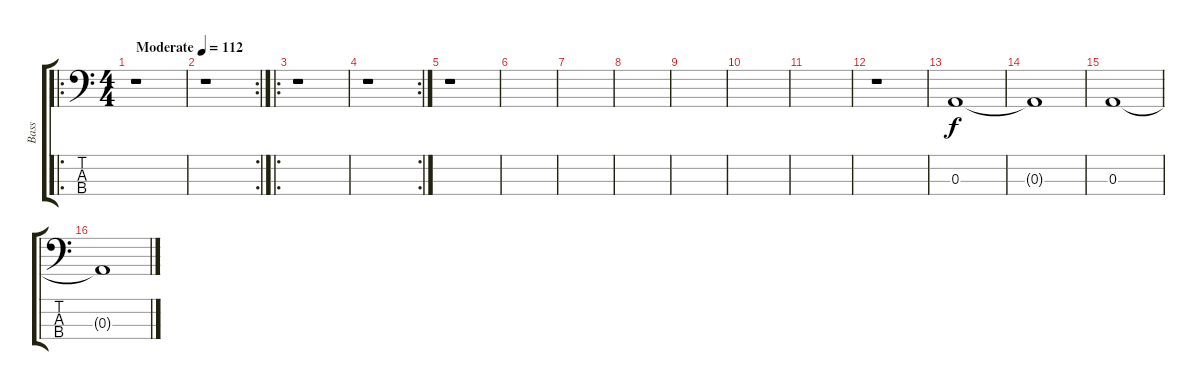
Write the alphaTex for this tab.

\track ("Bass" "Bass") {instrument electricbassfinger}
\staff {score tabs}
\tuning (G2 D2 A1 E1) {hide}
\ro
\ts (4 4)
\tempo (112 "Moderate")
\clef f4
\ks c
r.1{dy f instrument electricbassfinger} |
\rc 2
r.1 |
\ro
r.1 |
\rc 2
r.1 |
r.1 |
|
|
|
|
|
|
r.1 |
0.3.1 |
0.3{t}.1 |
0.3.1 |
0.3{t}.1
